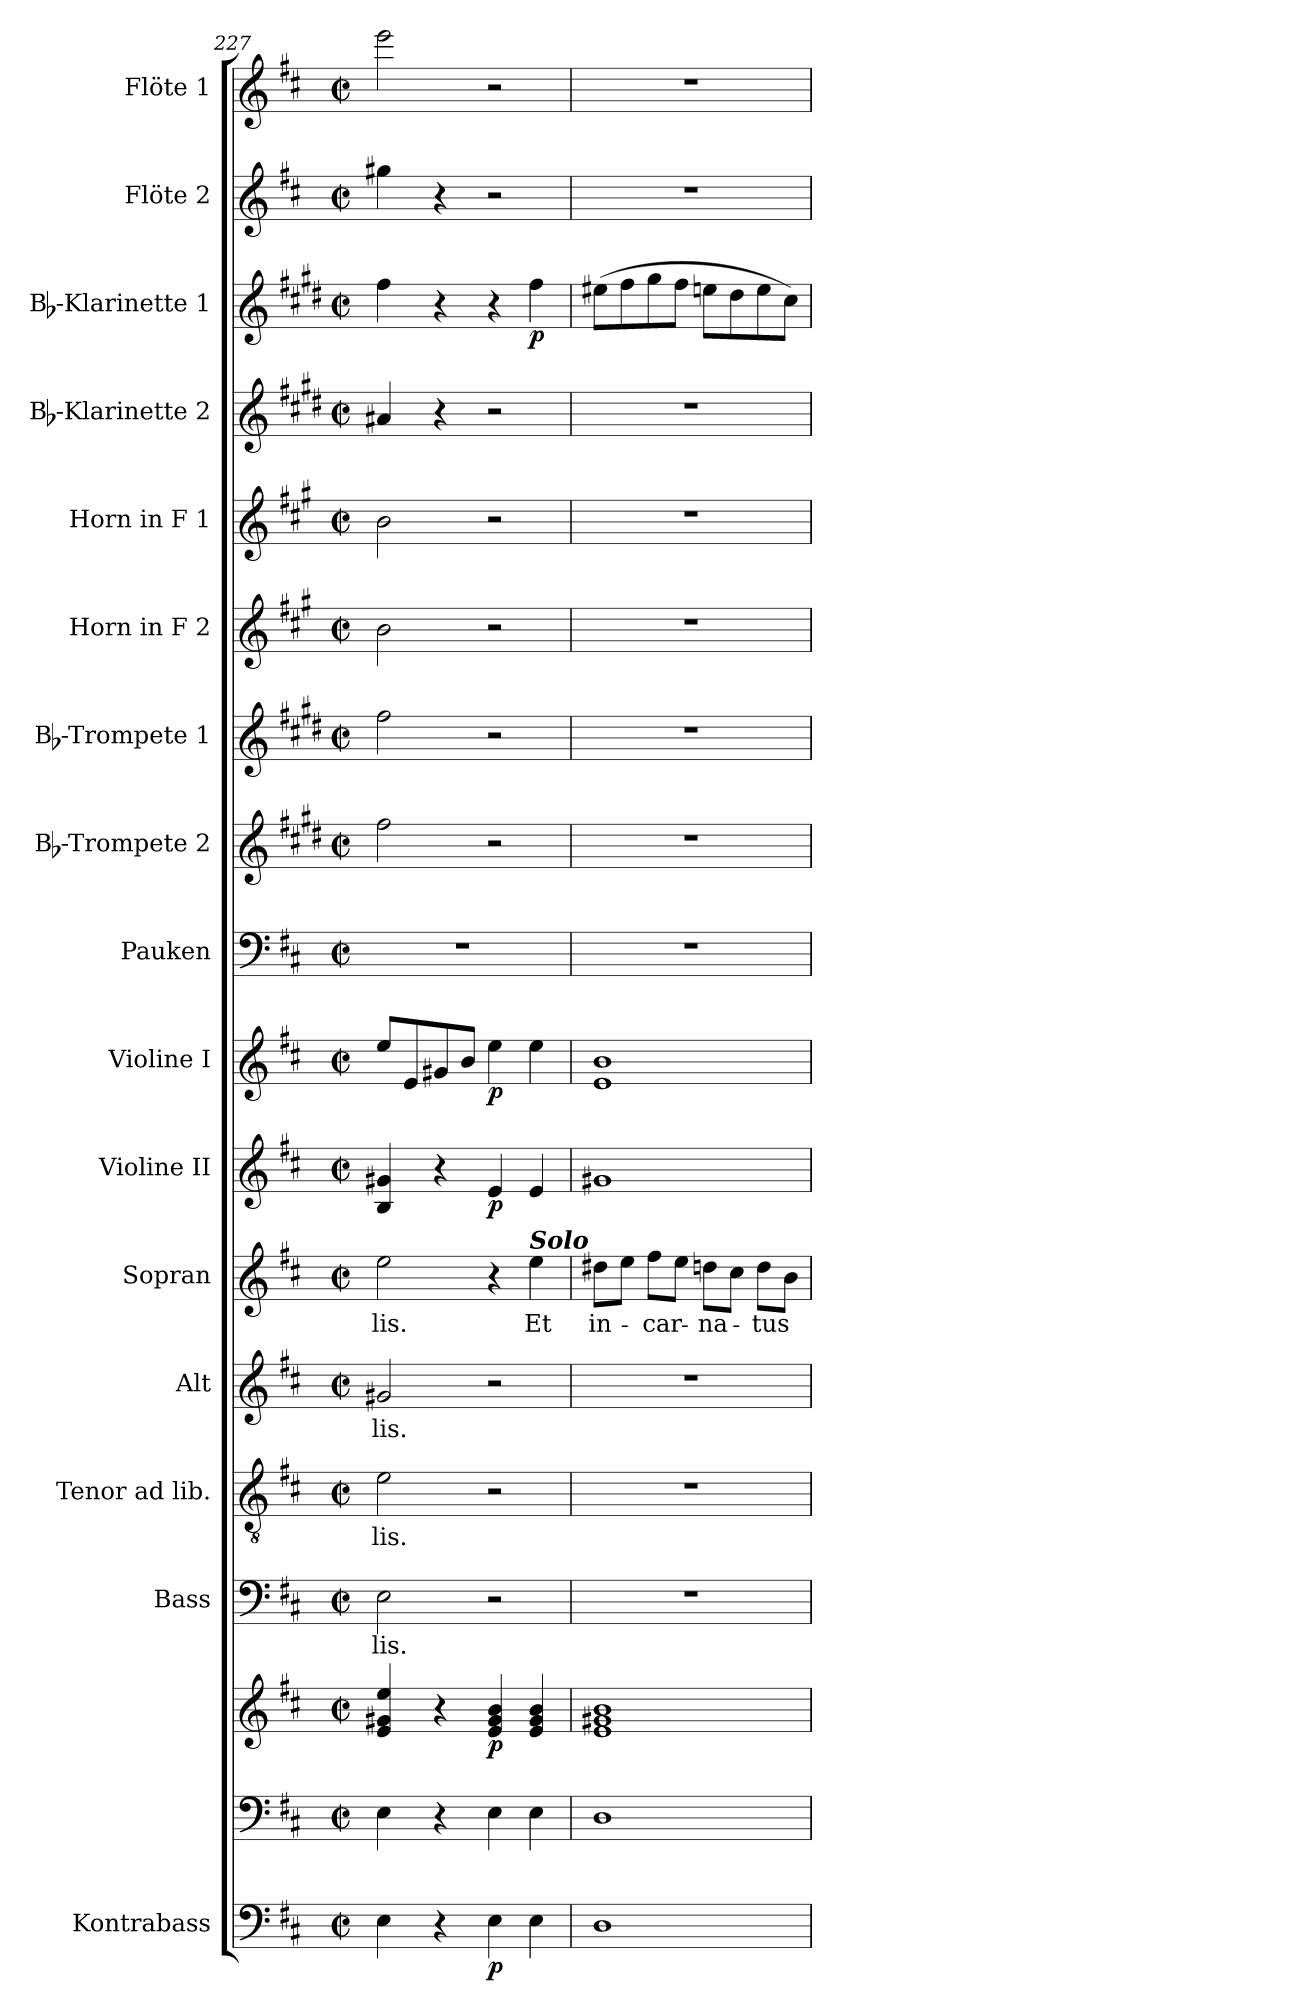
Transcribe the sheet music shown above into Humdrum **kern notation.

**kern	**dynam	**kern	**kern	**dynam	**kern	**text	**kern	**text	**kern	**text	**kern	**text	**kern	**dynam	**kern	**dynam	**kern	**kern	**kern	**kern	**kern	**kern	**kern	**dynam	**kern	**kern
*part17	*part17	*part16	*part16	*part16	*part15	*part15	*part14	*part14	*part13	*part13	*part12	*part12	*part11	*part11	*part10	*part10	*part9	*part8	*part7	*part6	*part5	*part4	*part3	*part3	*part2	*part1
*staff18	*staff18	*staff17	*staff16	*staff16/17	*staff15	*staff15	*staff14	*staff14	*staff13	*staff13	*staff12	*staff12	*staff11	*staff11	*staff10	*staff10	*staff9	*staff8	*staff7	*staff6	*staff5	*staff4	*staff3	*staff3	*staff2	*staff1
*I"Kontrabass	*	*	*	*	*I"Bass	*	*I"Tenor ad lib.	*	*I"Alt	*	*I"Sopran	*	*I"Violine II	*	*I"Violine I	*	*I"Pauken	*I"Bb-Trompete 2	*I"Bb-Trompete 1	*I"Horn in F 2	*I"Horn in F 1	*I"Bb-Klarinette 2	*I"Bb-Klarinette 1	*	*I"Flöte 2	*I"Flöte 1
*I'Kb.	*	*	*	*	*I'B.	*	*I'T.	*	*I'A.	*	*I'S.	*	*I'Vl. II	*	*I'Vl. I	*	*I'Pk.	*I'Bb Trp. 2	*I'Bb Trp. 1	*	*	*I'Bb Kl. 2	*I'Bb Kl. 1	*	*I'Fl. 2	*I'Fl. 1
!!LO:PB:g=z
*clefF4	*	*clefF4	*clefG2	*	*clefF4	*	*clefGv2	*	*clefG2	*	*clefG2	*	*clefG2	*	*clefG2	*	*clefF4	*clefG2	*clefG2	*clefG2	*clefG2	*clefG2	*clefG2	*	*clefG2	*clefG2
*ITrd7c12	*	*	*	*	*	*	*	*	*	*	*	*	*	*	*	*	*	*ITrd1c2	*ITrd1c2	*ITrd4c7	*ITrd4c7	*ITrd1c2	*ITrd1c2	*	*	*
*k[f#c#]	*	*k[f#c#]	*k[f#c#]	*	*k[f#c#]	*	*k[f#c#]	*	*k[f#c#]	*	*k[f#c#]	*	*k[f#c#]	*	*k[f#c#]	*	*k[f#c#]	*k[f#c#]	*k[f#c#]	*k[f#c#]	*k[f#c#]	*k[f#c#]	*k[f#c#]	*	*k[f#c#]	*k[f#c#]
*D:	*	*D:	*D:	*	*D:	*	*D:	*	*D:	*	*D:	*	*D:	*	*D:	*	*D:	*D:	*D:	*D:	*D:	*D:	*D:	*	*D:	*D:
*M2/2	*	*M2/2	*M2/2	*	*M2/2	*	*M2/2	*	*M2/2	*	*M2/2	*	*M2/2	*	*M2/2	*	*M2/2	*M2/2	*M2/2	*M2/2	*M2/2	*M2/2	*M2/2	*	*M2/2	*M2/2
*met(c|)	*	*met(c|)	*met(c|)	*	*met(c|)	*	*met(c|)	*	*met(c|)	*	*met(c|)	*	*met(c|)	*	*met(c|)	*	*met(c|)	*met(c|)	*met(c|)	*met(c|)	*met(c|)	*met(c|)	*met(c|)	*	*met(c|)	*met(c|)
=227	=227	=227	=227	=227	=227	=227	=227	=227	=227	=227	=227	=227	=227	=227	=227	=227	=227	=227	=227	=227	=227	=227	=227	=227	=227	=227
!	!	!	!	!	!	!LO:LY:b	!	!LO:LY:b	!	!LO:LY:b	!	!LO:LY:b	!	!	!	!	!	!	!	!	!	!	!	!	!	!
4EE\	.	4E\	4e/ 4g#X/ 4ee/	.	2E\	-lis.	2e\	-lis.	2g#X/	-lis.	2ee\	-lis.	4B/ 4g#X/	.	8ee/L	.	1r	2ee\	2ee\	2e\	2e\	4g#X/	4ee\	.	4gg#X\	2eee\
.	.	.	.	.	.	.	.	.	.	.	.	.	.	.	8e/	.	.	.	.	.	.	.	.	.	.	.
4r	.	4r	4r	.	.	.	.	.	.	.	.	.	4r	.	8g#X/	.	.	.	.	.	.	4r	4r	.	4r	.
.	.	.	.	.	.	.	.	.	.	.	.	.	.	.	8b/J	.	.	.	.	.	.	.	.	.	.	.
!	!LO:DY:b	!	!	!LO:DY:b	!	!	!	!	!	!	!	!	!	!LO:DY:b	!	!LO:DY:b	!	!	!	!	!	!	!	!	!	!
4EE\	p	4E\	4e/ 4g#/ 4b/	p	2r	.	2r	.	2r	.	4r	.	4e/	p	4ee\	p	.	2r	2r	2r	2r	2r	4r	.	2r	2r
!	!	!	!	!	!	!	!	!	!	!	!LO:TX:a:Bi:t=Solo	!	!	!	!	!	!	!	!	!	!	!	!	!	!	!
!	!	!	!	!	!	!	!	!	!	!	!	!LO:LY:b	!	!	!	!	!	!	!	!	!	!	!	!LO:DY:b	!	!
4EE\	.	4E\	4e/ 4g#/ 4b/	.	.	.	.	.	.	.	4ee\	Et	4e/	.	4ee\	.	.	.	.	.	.	.	4ee\	p	.	.
=228	=228	=228	=228	=228	=228	=228	=228	=228	=228	=228	=228	=228	=228	=228	=228	=228	=228	=228	=228	=228	=228	=228	=228	=228	=228	=228
!	!	!	!	!	!	!	!	!	!	!	!	!LO:LY:b	!	!	!	!	!	!	!	!	!	!	!	!	!	!
1DD	.	1D	1e 1g#X 1b	.	1r	.	1r	.	1r	.	8dd#X\L	in-	1g#X	.	1e 1b	.	1r	1r	1r	1r	1r	1r	(>8dd#X\L	.	1r	1r
.	.	.	.	.	.	.	.	.	.	.	8ee\J	.	.	.	.	.	.	.	.	.	.	.	8ee\	.	.	.
!	!	!	!	!	!	!	!	!	!	!	!	!LO:LY:b	!	!	!	!	!	!	!	!	!	!	!	!	!	!
.	.	.	.	.	.	.	.	.	.	.	8ff#\L	-car-	.	.	.	.	.	.	.	.	.	.	8ff#\	.	.	.
.	.	.	.	.	.	.	.	.	.	.	8ee\J	.	.	.	.	.	.	.	.	.	.	.	8ee\J	.	.	.
!	!	!	!	!	!	!	!	!	!	!	!	!LO:LY:b	!	!	!	!	!	!	!	!	!	!	!	!	!	!
.	.	.	.	.	.	.	.	.	.	.	8ddn\L	-na-	.	.	.	.	.	.	.	.	.	.	8ddn\L	.	.	.
.	.	.	.	.	.	.	.	.	.	.	8cc#\J	.	.	.	.	.	.	.	.	.	.	.	8cc#\	.	.	.
!	!	!	!	!	!	!	!	!	!	!	!	!LO:LY:b	!	!	!	!	!	!	!	!	!	!	!	!	!	!
.	.	.	.	.	.	.	.	.	.	.	8dd\L	-tus	.	.	.	.	.	.	.	.	.	.	8dd\	.	.	.
.	.	.	.	.	.	.	.	.	.	.	8b\J	.	.	.	.	.	.	.	.	.	.	.	8b\J)	.	.	.
=	=	=	=	=	=	=	=	=	=	=	=	=	=	=	=	=	=	=	=	=	=	=	=	=	=	=
*-	*-	*-	*-	*-	*-	*-	*-	*-	*-	*-	*-	*-	*-	*-	*-	*-	*-	*-	*-	*-	*-	*-	*-	*-	*-	*-
